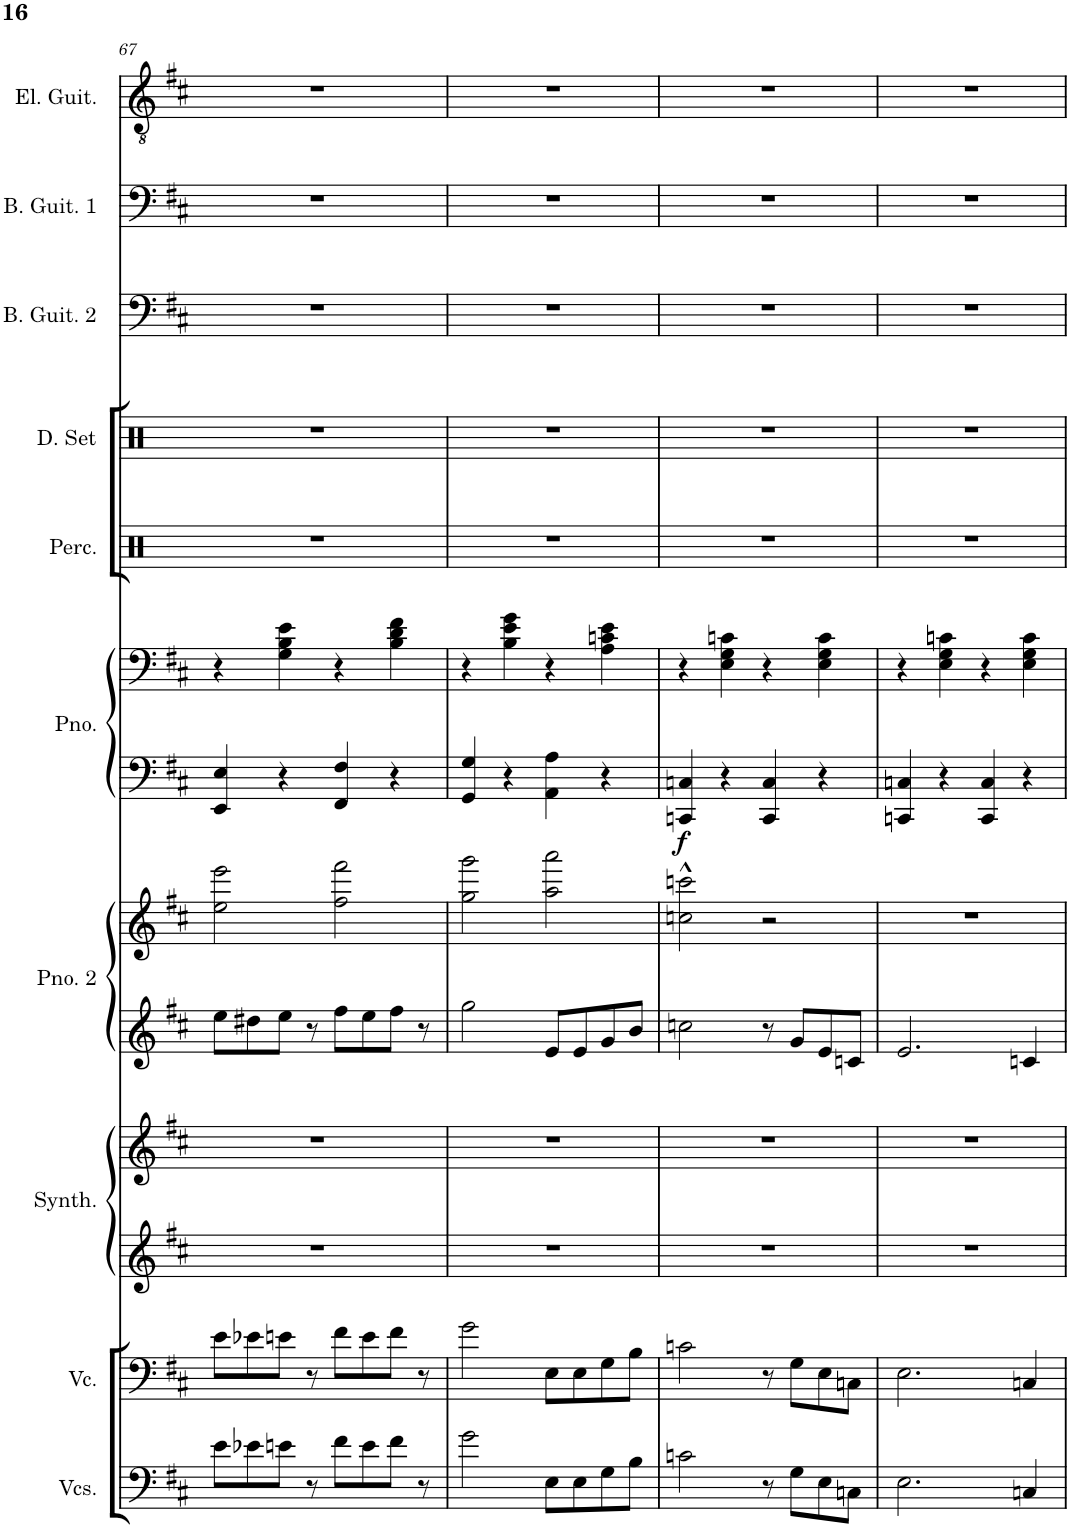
**kern	**kern	**kern	**kern	**kern	**kern	**kern	**kern	**dynam	**kern	**kern	**kern	**kern	**kern
*part10	*part9	*part8	*part8	*part7	*part7	*part6	*part6	*part6	*part5	*part4	*part3	*part2	*part1
*staff13	*staff12	*staff11	*staff10	*staff9	*staff8	*staff7	*staff6	*staff6/7	*staff5	*staff4	*staff3	*staff2	*staff1
*I"Violoncellos	*I"Violoncello	*I"Saw Synthesiser	*	*I"Piano 2	*	*I"Piano	*	*	*I"Percussion	*I"Drumset	*I"Bass Guitar 2	*I"Bass Guitar 1	*I"Electric Guitar
*I'Vcs.	*I'Vc.	*I'Synth.	*	*I'Pno. 2	*	*I'Pno.	*	*	*I'Perc.	*I'D. Set	*I'B. Guit. 2	*I'B. Guit. 1	*I'El. Guit.
!!LO:PB:g=z
*clefF4	*clefF4	*clefG2	*clefG2	*clefG2	*clefG2	*clefF4	*clefF4	*	*clefX	*clefX	*clefF4	*clefF4	*clefGv2
*	*	*	*	*	*	*	*	*	*	*	*Trd7c12	*Trd7c12	*
*k[f#c#]	*k[f#c#]	*k[f#c#]	*k[f#c#]	*k[f#c#]	*k[f#c#]	*k[f#c#]	*k[f#c#]	*	*k[]	*k[]	*k[f#c#]	*k[f#c#]	*k[f#c#]
*M4/4	*M4/4	*M4/4	*M4/4	*M4/4	*M4/4	*M4/4	*M4/4	*	*M4/4	*M4/4	*M4/4	*M4/4	*M4/4
=67	=67	=67	=67	=67	=67	=67	=67	=67	=67	=67	=67	=67	=67
8e\L	8e\L	1r	1r	8ee\L	2ee\ 2eee\	4EE/ 4E/	4r	.	1r	1r	1r	1r	1r
8e-X\	8e-X\	.	.	8dd#X\	.	.	.	.	.	.	.	.	.
8en\J	8en\J	.	.	8ee\J	.	4r	4G\ 4B\ 4e\	.	.	.	.	.	.
8r	8r	.	.	8r	.	.	.	.	.	.	.	.	.
8f#\L	8f#\L	.	.	8ff#\L	2ff#\ 2fff#\	4FF#/ 4F#/	4r	.	.	.	.	.	.
8e\	8e\	.	.	8ee\	.	.	.	.	.	.	.	.	.
8f#\J	8f#\J	.	.	8ff#\J	.	4r	4B\ 4d\ 4f#\	.	.	.	.	.	.
8r	8r	.	.	8r	.	.	.	.	.	.	.	.	.
=68	=68	=68	=68	=68	=68	=68	=68	=68	=68	=68	=68	=68	=68
2g\	2g\	1r	1r	2gg\	2gg\ 2ggg\	4GG/ 4G/	4r	.	1r	1r	1r	1r	1r
.	.	.	.	.	.	4r	4B\ 4e\ 4g\	.	.	.	.	.	.
8E\L	8E\L	.	.	8e/L	2aa\ 2aaa\	4AA\ 4A\	4r	.	.	.	.	.	.
8E\	8E\	.	.	8e/	.	.	.	.	.	.	.	.	.
8G\	8G\	.	.	8g/	.	4r	4A\ 4cn\ 4e\	.	.	.	.	.	.
8B\J	8B\J	.	.	8b/J	.	.	.	.	.	.	.	.	.
=69	=69	=69	=69	=69	=69	=69	=69	=69	=69	=69	=69	=69	=69
!	!	!	!	!	!	!	!	!LO:DY:b=2	!	!	!	!	!
2cn\	2cn\	1r	1r	2ccn\	2ccn\^^ 2cccn\^^	4CCn/ 4Cn/	4r	f	1r	1r	1r	1r	1r
.	.	.	.	.	.	4r	4E\ 4G\ 4cn\	.	.	.	.	.	.
8r	8r	.	.	8r	2r	4CC/ 4C/	4r	.	.	.	.	.	.
8G\L	8G\L	.	.	8g/L	.	.	.	.	.	.	.	.	.
8E\	8E\	.	.	8e/	.	4r	4E\ 4G\ 4c\	.	.	.	.	.	.
8Cn\J	8Cn\J	.	.	8cn/J	.	.	.	.	.	.	.	.	.
=70	=70	=70	=70	=70	=70	=70	=70	=70	=70	=70	=70	=70	=70
2.E\	2.E\	1r	1r	2.e/	1r	4CCn/ 4Cn/	4r	.	1r	1r	1r	1r	1r
.	.	.	.	.	.	4r	4E\ 4G\ 4cn\	.	.	.	.	.	.
.	.	.	.	.	.	4CC/ 4C/	4r	.	.	.	.	.	.
4Cn/	4Cn/	.	.	4cn/	.	4r	4E\ 4G\ 4c\	.	.	.	.	.	.
=	=	=	=	=	=	=	=	=	=	=	=	=	=
*-	*-	*-	*-	*-	*-	*-	*-	*-	*-	*-	*-	*-	*-
